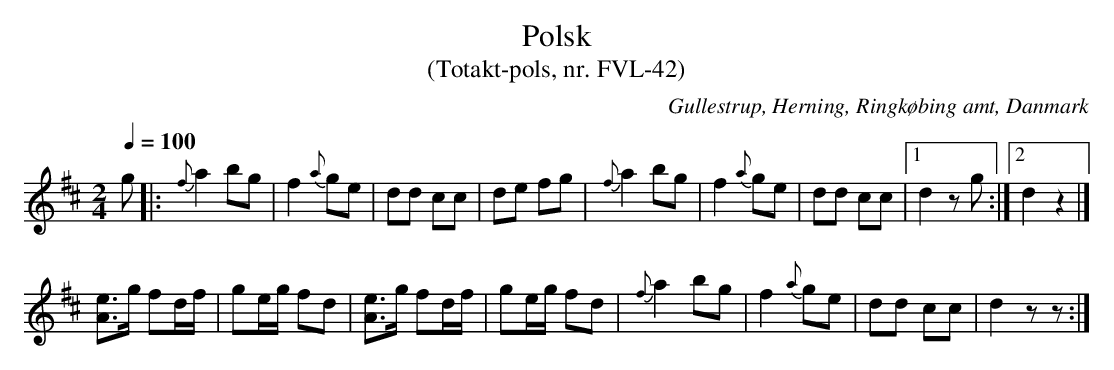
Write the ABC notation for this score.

X:1
T:Polsk
T:(Totakt-pols, nr. FVL-42)
O:Gullestrup, Herning, Ringkøbing amt, Danmark
M:2/4
L:1/8
Q:1/4=100
K:D
g |: {f}a2 bg | f2 {a}ge | dd cc | de fg | {f}a2 bg | f2 {a}ge | dd cc |1 d2 zg :|2 d2 z2 |]
[Ae]>g fd/f/ | ge/g/ fd | [Ae]>g fd/f/ | ge/g/ fd | {f}a2 bg | f2 {a}ge | dd cc | d2 zz :|
